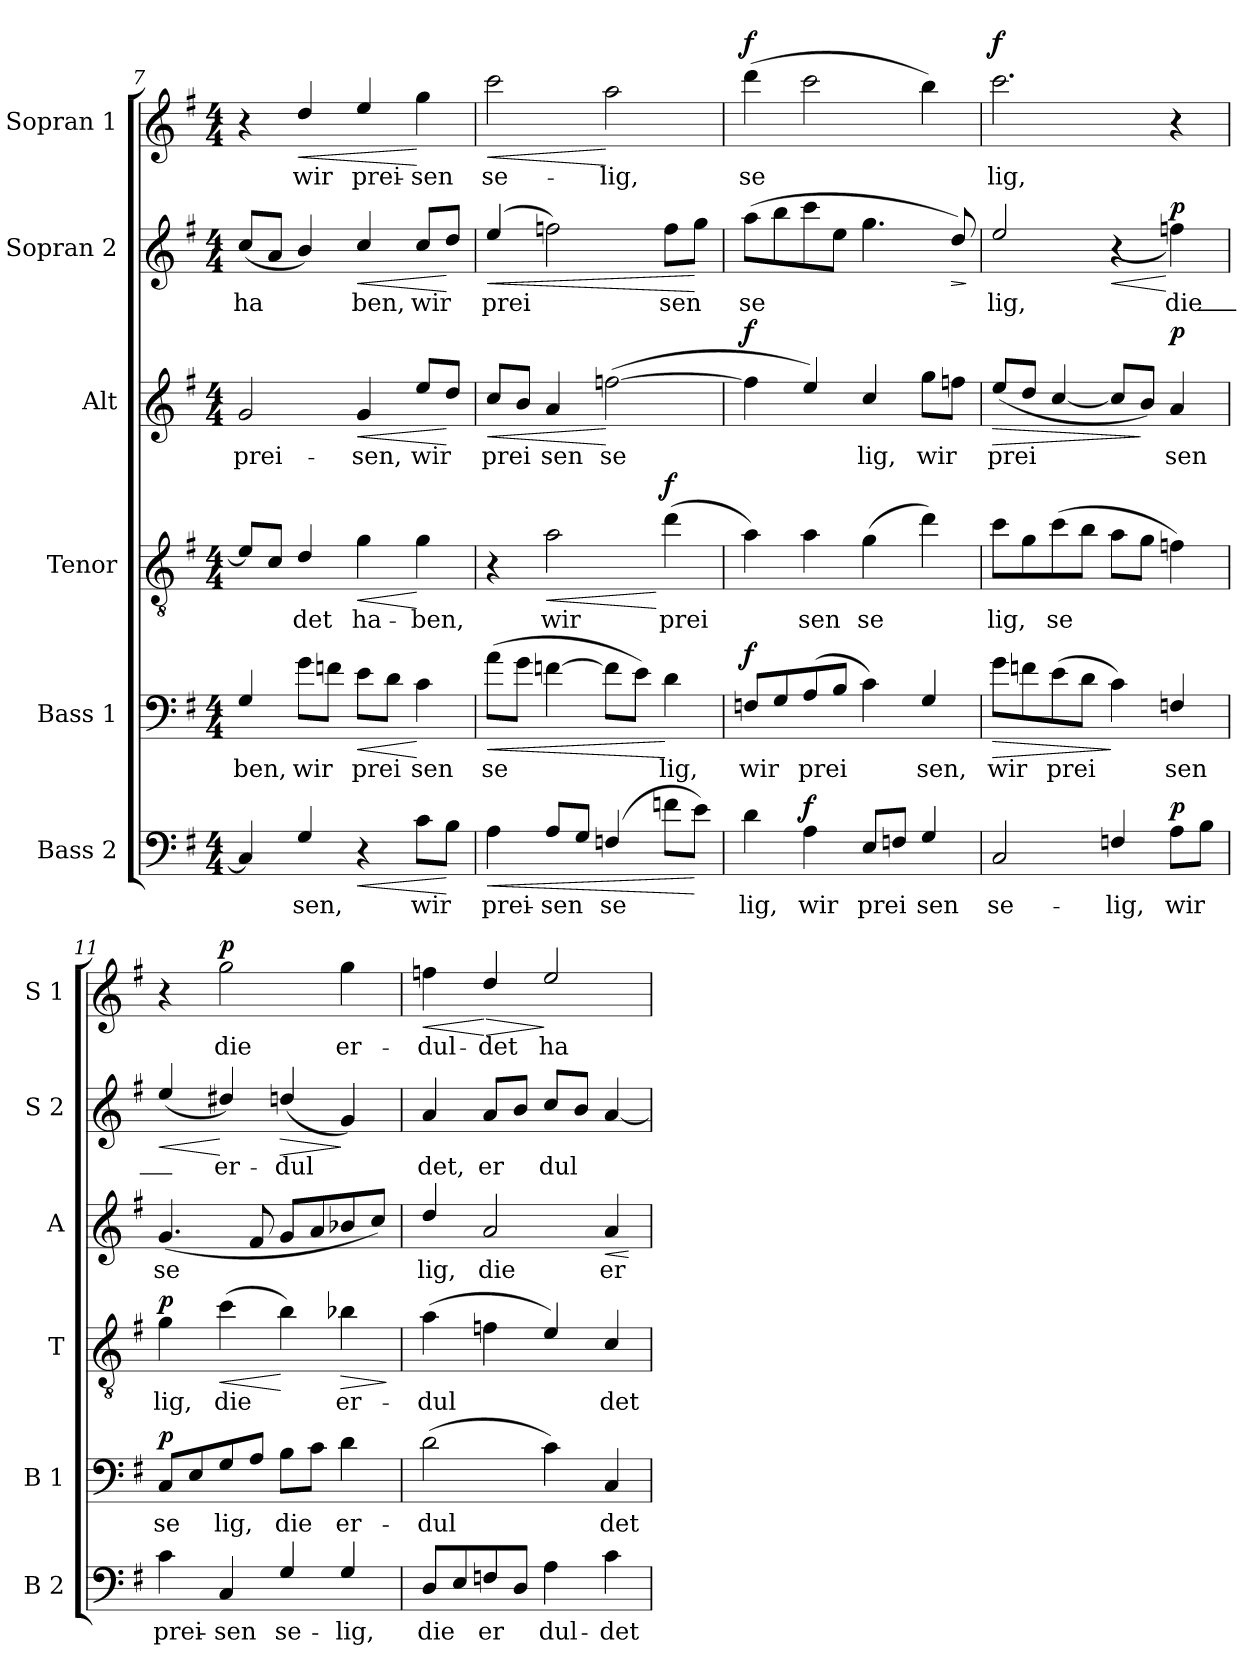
**kern	**text	**dynam	**kern	**text	**dynam	**kern	**text	**dynam	**kern	**text	**dynam	**kern	**text	**dynam	**kern	**text	**dynam
*part6	*part6	*part6	*part5	*part5	*part5	*part4	*part4	*part4	*part3	*part3	*part3	*part2	*part2	*part2	*part1	*part1	*part1
*staff6	*staff6	*staff6	*staff5	*staff5	*staff5	*staff4	*staff4	*staff4	*staff3	*staff3	*staff3	*staff2	*staff2	*staff2	*staff1	*staff1	*staff1
*I"Bass 2	*	*	*I"Bass 1	*	*	*I"Tenor	*	*	*I"Alt	*	*	*I"Sopran 2	*	*	*I"Sopran 1	*	*
*I'B 2	*	*	*I'B 1	*	*	*I'T	*	*	*I'A	*	*	*I'S 2	*	*	*I'S 1	*	*
*clefF4	*	*	*clefF4	*	*	*clefGv2	*	*	*clefG2	*	*	*clefG2	*	*	*clefG2	*	*
*ITrd4c7	*	*	*ITrd4c7	*	*	*ITrd4c7	*	*	*ITrd4c7	*	*	*ITrd4c7	*	*	*ITrd4c7	*	*
*k[]	*	*	*k[]	*	*	*k[]	*	*	*k[]	*	*	*k[]	*	*	*k[]	*	*
*M4/4	*	*	*M4/4	*	*	*M4/4	*	*	*M4/4	*	*	*M4/4	*	*	*M4/4	*	*
=7	=7	=7	=7	=7	=7	=7	=7	=7	=7	=7	=7	=7	=7	=7	=7	=7	=7
!	!	!	!	!LO:LY:b	!	!	!	!	!	!LO:LY:b	!	!	!LO:LY:b	!	!	!	!
4FF/]	.	.	4C/	ben,	.	8A/L]	.	.	2c/	prei-	.	(8f/L	ha	.	4r	.	.
.	.	.	.	.	.	8F/J	.	.	.	.	.	8d/J	.	.	.	.	.
!	!LO:LY:b	!	!	!LO:LY:b	!	!	!LO:LY:b	!	!	!	!	!	!	!	!	!LO:LY:b	!LO:HP:b
4C/	sen,	.	8c\L	wir	.	4G/	det	.	.	.	.	4e/)	.	.	4g/	wir	<
.	.	.	8B-X\J	.	.	.	.	.	.	.	.	.	.	.	.	.	.
!	!	!LO:HP:b	!	!LO:LY:b	!LO:HP:b	!	!LO:LY:b	!LO:HP:b	!	!LO:LY:b	!LO:HP:b	!	!LO:LY:b	!LO:HP:b	!	!LO:LY:b	!
4r	.	<	8A\L	prei	<	4c\	ha-	<	4c/	sen,	<	4f/	ben,	<	4a/	prei-	.
.	.	.	8G\J	.	.	.	.	.	.	.	.	.	.	.	.	.	.
!	!LO:LY:b	!	!	!LO:LY:b	!	!	!LO:LY:b	!	!	!LO:LY:b	!	!	!LO:LY:b	!	!	!LO:LY:b	!
8F\L	wir	.	4F\	sen	[	4c\	ben,	[	8a/L	wir	.	8f/L	wir	.	4cc\	sen	[
8E\J	.	[	.	.	.	.	.	.	8g/J	.	[	8g/J	.	[	.	.	.
!!LO:PB:g=z
=8	=8	=8	=8	=8	=8	=8	=8	=8	=8	=8	=8	=8	=8	=8	=8	=8	=8
!	!LO:LY:b	!LO:HP:b	!	!LO:LY:b	!LO:HP:b	!	!	!	!	!LO:LY:b	!LO:HP:b	!	!LO:LY:b	!LO:HP:b	!	!LO:LY:b	!LO:HP:b
4D\	prei-	<	(8d\L	se	<	4r	.	.	8f/L	prei	<	(4a/	prei	<	2ff\	se-	<
.	.	.	8c\J	.	.	.	.	.	8e/J	.	.	.	.	.	.	.	.
!	!LO:LY:b	!	!	!	!	!	!LO:LY:b	!LO:HP:b	!	!LO:LY:b	!	!	!	!	!	!	!
8D/L	sen	.	[4B-X\	.	.	2d\	wir	<	4d/	sen	.	2b-X\)	.	.	.	.	.
8C/J	.	.	.	.	.	.	.	.	.	.	.	.	.	.	.	.	.
!	!LO:LY:b	!	!	!	!	!	!	!	!	!LO:LY:b	!	!	!	!	!	!LO:LY:b	!
(4BB-X/	se	.	8B-\L]	.	.	.	.	.	([2b-X\	se	[	.	.	.	2dd\	lig,	[
.	.	.	8A\J)	.	.	.	.	.	.	.	.	.	.	.	.	.	.
!	!	!	!	!LO:LY:b	!	!	!LO:LY:b	!LO:DY:n=1:b	!	!	!	!	!LO:LY:b	!	!	!	!
8B-X\L	.	.	4G\	lig,	[	(4g\	prei	[ f	.	.	.	8b-\L	sen	.	.	.	.
8A\J)	.	[	.	.	.	.	.	.	.	.	.	8cc\J	.	[	.	.	.
=9	=9	=9	=9	=9	=9	=9	=9	=9	=9	=9	=9	=9	=9	=9	=9	=9	=9
!	!LO:LY:b	!	!	!LO:LY:b	!LO:DY:b	!	!	!	!	!	!LO:DY:b	!	!LO:LY:b	!	!	!LO:LY:b	!LO:DY:b
4G\	lig,	.	8BB-X/L	wir	f	4d\)	.	.	4b-\]	.	f	(8dd\L	se	.	(4gg\	se	f
.	.	.	8C/	.	.	.	.	.	.	.	.	8ee\	.	.	.	.	.
!	!LO:LY:b	!LO:DY:b	!	!LO:LY:b	!	!	!LO:LY:b	!	!	!	!	!	!	!	!	!	!
4D\	wir	f	(8D/	prei	.	4d\	sen	.	4a/)	.	.	8ff\	.	.	2ff\	.	.
.	.	.	8E/J	.	.	.	.	.	.	.	.	8a\J	.	.	.	.	.
!	!LO:LY:b	!	!	!	!	!	!LO:LY:b	!	!	!LO:LY:b	!	!	!	!	!	!	!
8AA/L	prei	.	4F\)	.	.	(4c\	se	.	4f/	lig,	.	4.cc\	.	.	.	.	.
8BB-X/J	.	.	.	.	.	.	.	.	.	.	.	.	.	.	.	.	.
!	!LO:LY:b	!	!	!LO:LY:b	!	!	!	!	!	!LO:LY:b	!	!	!	!	!	!	!
4C/	sen	.	4C/	sen,	.	4g\)	.	.	8cc\L	wir	.	.	.	.	4ee\)	.	.
!	!	!	!	!	!	!	!	!	!	!	!	!	!	!LO:HP:b	!	!	!
.	.	.	.	.	.	.	.	.	8b-X\J	.	.	8g/)	.	>	.	.	.
.	.	.	.	.	.	.	.	.	.	.	.	.	.	]	.	.	.
=10	=10	=10	=10	=10	=10	=10	=10	=10	=10	=10	=10	=10	=10	=10	=10	=10	=10
!	!LO:LY:b	!	!	!LO:LY:b	!LO:HP:b	!	!LO:LY:b	!	!	!LO:LY:b	!LO:HP:b	!	!LO:LY:b	!	!	!LO:LY:b	!LO:DY:b
2FF/	se-	.	8c\L	wir	>	8f\L	lig,	.	(8a/L	prei	>	2a/	lig,	.	2.ff\	lig,	f
.	.	.	8B-X\	.	.	8c\	.	.	8g/J	.	.	.	.	.	.	.	.
!	!	!	!	!LO:LY:b	!	!	!LO:LY:b	!	!	!	!	!	!	!	!	!	!
.	.	.	(8A\	prei	.	(8f\	se	.	[4f/	.	.	.	.	.	.	.	.
.	.	.	8G\J	.	.	8e\J	.	.	.	.	.	.	.	.	.	.	.
!	!LO:LY:b	!	!	!	!	!	!	!	!	!	!	!	!	!LO:HP:b	!	!	!
4BB-X/	lig,	.	4F\)	.	]	8d\L	.	.	8f/L]	.	.	(4r	.	<	.	.	.
.	.	.	.	.	.	8c\J	.	.	8e/J)	.	]	.	.	.	.	.	.
!	!LO:LY:b	!LO:DY:b	!	!LO:LY:b	!	!	!	!	!	!LO:LY:b	!LO:DY:b	!	!LO:LY:b	!LO:DY:n=1:b	!	!	!
8D\L	wir	p	4BB-X/	sen	.	4B-X\)	.	.	4d/	sen	p	4b-X\)	die_-	[ p	4r	.	.
8E\J	.	.	.	.	.	.	.	.	.	.	.	.	.	.	.	.	.
!!LO:LB:g=z
=11	=11	=11	=11	=11	=11	=11	=11	=11	=11	=11	=11	=11	=11	=11	=11	=11	=11
!	!LO:LY:b	!	!	!LO:LY:b	!LO:DY:b	!	!LO:LY:b	!LO:DY:b	!	!LO:LY:b	!	!	!LO:LY:b	!LO:HP:b	!	!	!
4F\	prei-	.	8FF/L	se	p	4c\	lig,	p	(4.c/	se	.	(4a/	_	<	4r	.	.
.	.	.	8AA/	.	.	.	.	.	.	.	.	.	.	.	.	.	.
!	!LO:LY:b	!	!	!LO:LY:b	!	!	!LO:LY:b	!LO:HP:b	!	!	!	!	!LO:LY:b	!	!	!LO:LY:b	!LO:DY:b
4FF/	sen	.	8C/	lig,	.	(4f\	die	<	.	.	.	4g#X/)	er-	[	2cc\	die	p
.	.	.	8D/J	.	.	.	.	.	8B/	.	.	.	.	.	.	.	.
!	!LO:LY:b	!	!	!LO:LY:b	!	!	!	!	!	!	!	!	!LO:LY:b	!LO:HP:b	!	!	!
4C/	se-	.	8E\L	die	.	4e\)	.	[	8c/L	.	.	(4gn/	dul	>	.	.	.
.	.	.	8F\J	.	.	.	.	.	8d/	.	.	.	.	.	.	.	.
!	!LO:LY:b	!	!	!LO:LY:b	!	!	!LO:LY:b	!LO:HP:b	!	!	!	!	!	!	!	!LO:LY:b	!
4C/	lig,	.	4G\	er-	.	4e-X\	er-	>	8e-X/	.	.	4c/)	.	]	4cc\	er-	.
.	.	.	.	.	.	.	.	.	8f/J)	.	.	.	.	.	.	.	.
.	.	.	.	.	.	.	.	]	.	.	.	.	.	.	.	.	.
=12	=12	=12	=12	=12	=12	=12	=12	=12	=12	=12	=12	=12	=12	=12	=12	=12	=12
!	!LO:LY:b	!	!	!LO:LY:b	!	!	!LO:LY:b	!	!	!LO:LY:b	!	!	!LO:LY:b	!	!	!LO:LY:b	!LO:HP:b
8GG/L	die	.	(2G\	dul	.	(4d\	dul	.	4g/	lig,	.	4d/	det,	.	4b-X\	dul-	<
8AA/	.	.	.	.	.	.	.	.	.	.	.	.	.	.	.	.	.
!	!LO:LY:b	!	!	!	!	!	!	!	!	!LO:LY:b	!	!	!LO:LY:b	!	!	!LO:LY:b	!LO:HP:n=1:b
8BB-X/	er	.	.	.	.	4B-X\	.	.	2d/	die	.	8d/L	er	.	4g/	det	[ >
8GG/J	.	.	.	.	.	.	.	.	.	.	.	8e/J	.	.	.	.	.
!	!LO:LY:b	!	!	!	!	!	!	!	!	!	!	!	!LO:LY:b	!	!	!LO:LY:b	!
4D\	dul-	.	4F\)	.	.	4A/)	.	.	.	.	.	8f/L	dul	.	2a/	ha-	]
.	.	.	.	.	.	.	.	.	.	.	.	8e/J	.	.	.	.	.
!	!LO:LY:b	!	!	!LO:LY:b	!	!	!LO:LY:b	!	!	!LO:LY:b	!LO:HP:b	!	!	!	!	!	!
4F\	det	.	4FF/	det	.	4F/	det	.	4d/	er-	<	[4d/	.	.	.	.	.
.	.	.	.	.	.	.	.	.	.	.	[	.	.	.	.	.	.
=	=	=	=	=	=	=	=	=	=	=	=	=	=	=	=	=	=
*-	*-	*-	*-	*-	*-	*-	*-	*-	*-	*-	*-	*-	*-	*-	*-	*-	*-
